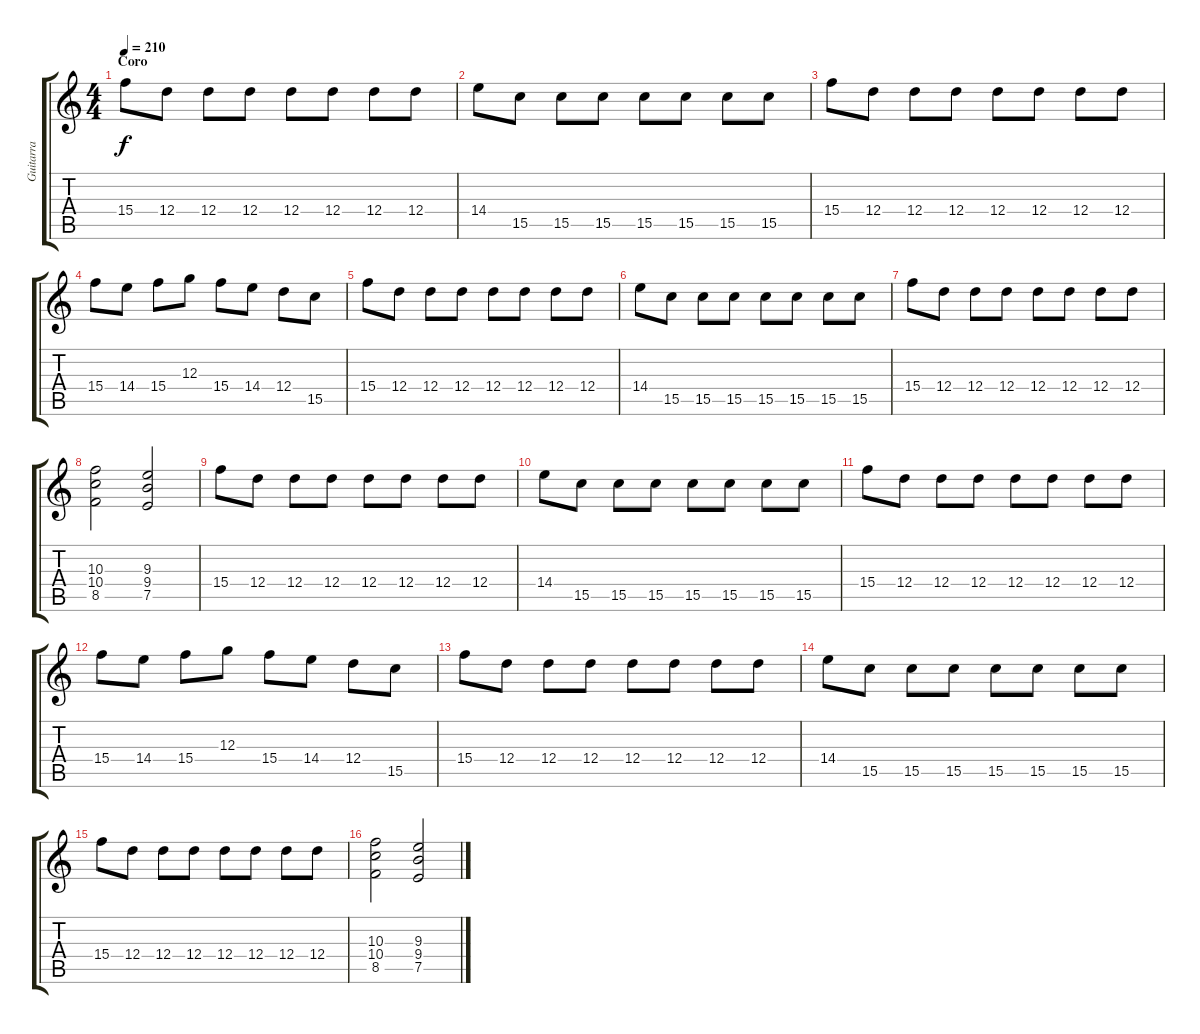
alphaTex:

\track ("Guitarra" "Guitarra") {instrument distortionguitar}
\staff {score tabs}
\tuning (E4 B3 G3 D3 A2 E2) {hide}
\ts (4 4)
\section ("" "Coro")
\tempo 210
\clef g2
\ks c
15.4.8{dy f} 12.4.8 12.4.8 12.4.8 12.4.8 12.4.8 12.4.8 12.4.8 |
14.4.8 15.5.8 15.5.8 15.5.8 15.5.8 15.5.8 15.5.8 15.5.8 |
15.4.8 12.4.8 12.4.8 12.4.8 12.4.8 12.4.8 12.4.8 12.4.8 |
15.4.8 14.4.8 15.4.8 12.3.8 15.4.8 14.4.8 12.4.8 15.5.8 |
15.4.8 12.4.8 12.4.8 12.4.8 12.4.8 12.4.8 12.4.8 12.4.8 |
14.4.8 15.5.8 15.5.8 15.5.8 15.5.8 15.5.8 15.5.8 15.5.8 |
15.4.8 12.4.8 12.4.8 12.4.8 12.4.8 12.4.8 12.4.8 12.4.8 |
(10.3 10.4 8.5).2 (9.3 9.4 7.5).2 |
15.4.8 12.4.8 12.4.8 12.4.8 12.4.8 12.4.8 12.4.8 12.4.8 |
14.4.8 15.5.8 15.5.8 15.5.8 15.5.8 15.5.8 15.5.8 15.5.8 |
15.4.8 12.4.8 12.4.8 12.4.8 12.4.8 12.4.8 12.4.8 12.4.8 |
15.4.8 14.4.8 15.4.8 12.3.8 15.4.8 14.4.8 12.4.8 15.5.8 |
15.4.8 12.4.8 12.4.8 12.4.8 12.4.8 12.4.8 12.4.8 12.4.8 |
14.4.8 15.5.8 15.5.8 15.5.8 15.5.8 15.5.8 15.5.8 15.5.8 |
15.4.8 12.4.8 12.4.8 12.4.8 12.4.8 12.4.8 12.4.8 12.4.8 |
(10.3 10.4 8.5).2 (9.3 9.4 7.5).2
